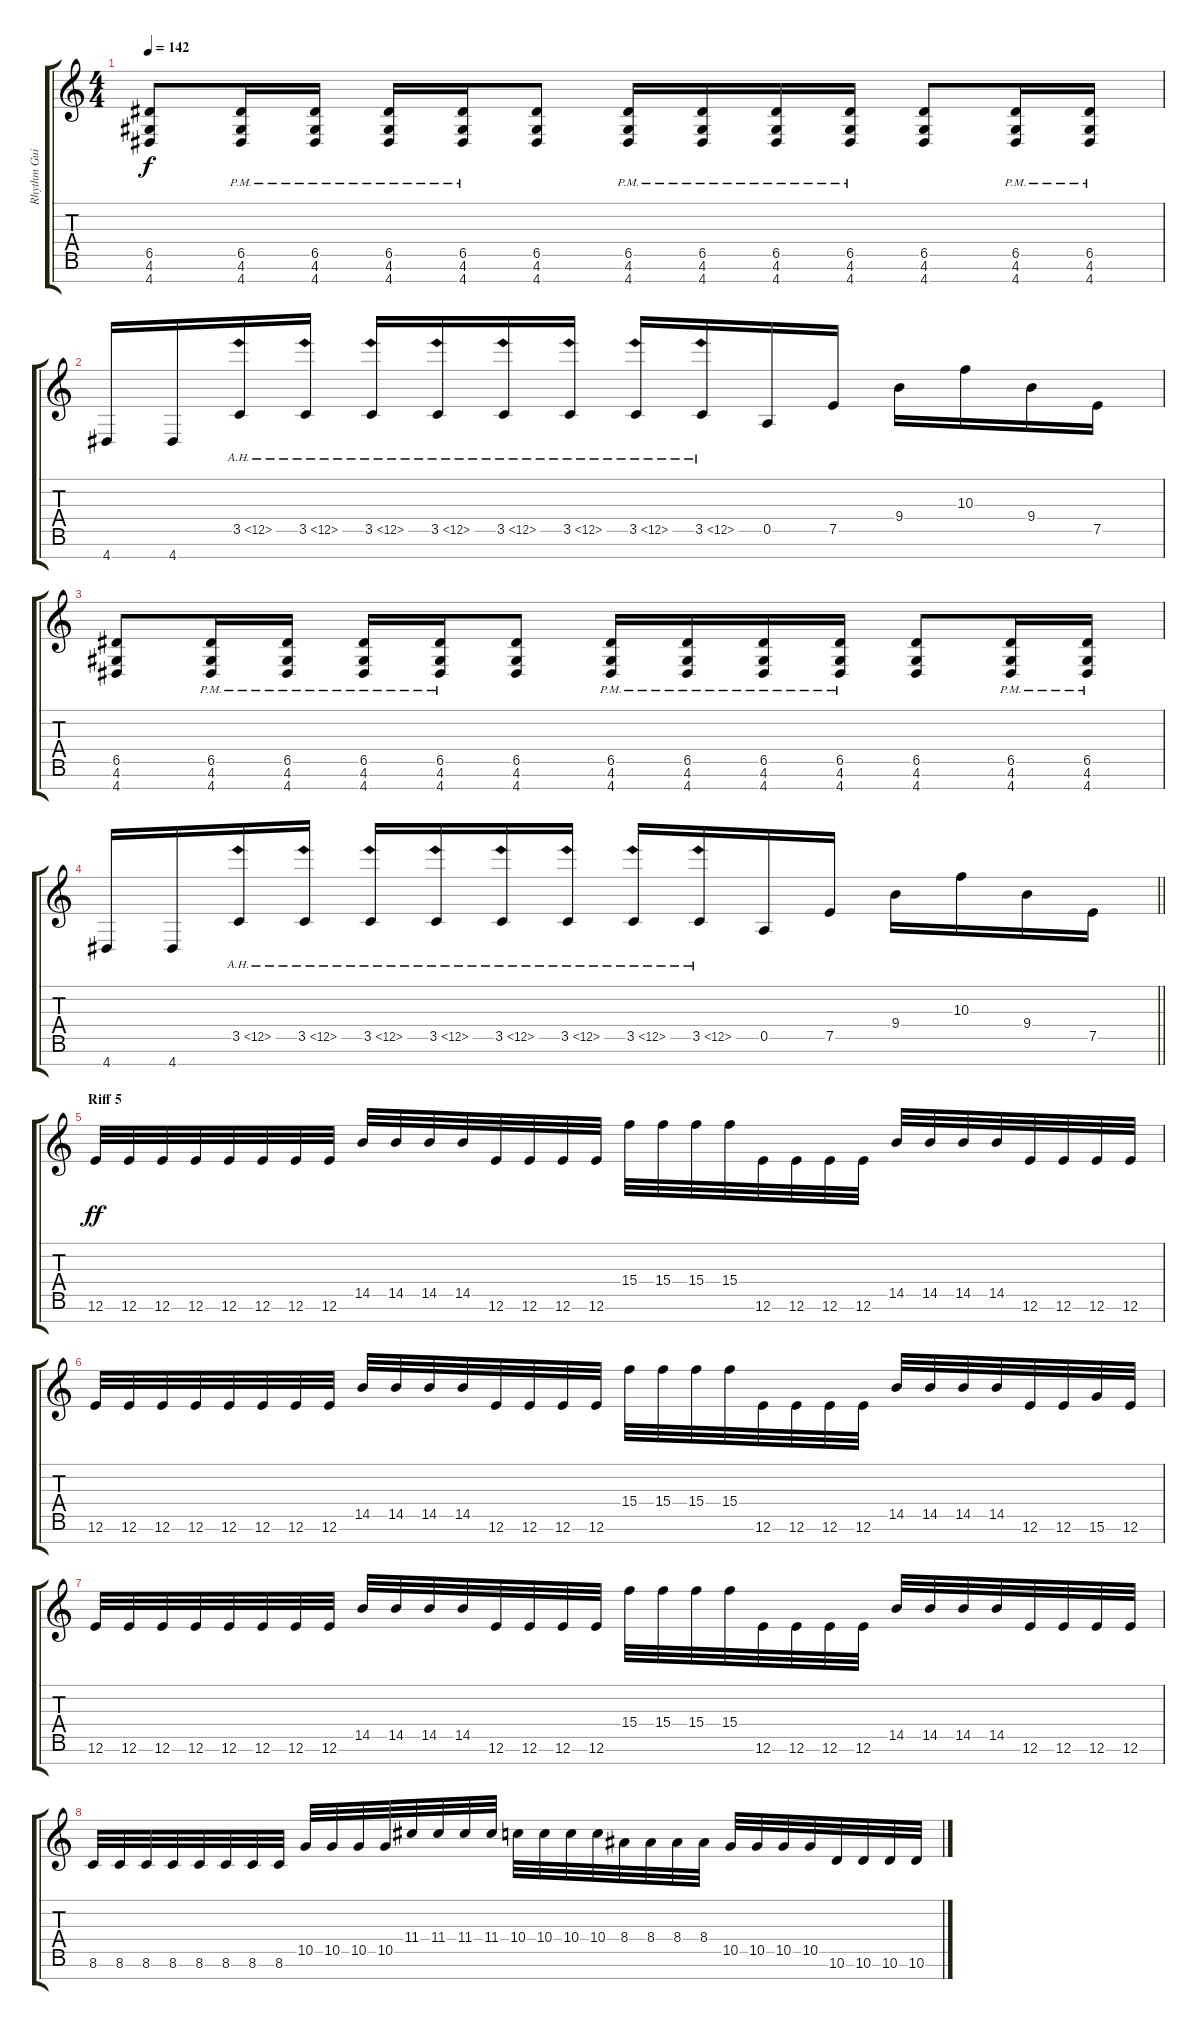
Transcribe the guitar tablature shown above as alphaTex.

\track ("Rhythm Guitar 1" "Rhythm Gui") {instrument distortionguitar}
\staff {score tabs}
\tuning (E4 B3 G3 D3 A2 E2 B1) {hide}
\ts (4 4)
\tempo 142
\clef g2
\ks c
(6.5 4.6 4.7).8{dy f} (6.5{pm} 4.6{pm} 4.7{pm}).16 (6.5{pm} 4.6{pm} 4.7{pm}).16 (6.5{pm} 4.6{pm} 4.7{pm}).16 (6.5{pm} 4.6{pm} 4.7{pm}).16 (6.5 4.6 4.7).8 (6.5{pm} 4.6{pm} 4.7{pm}).16 (6.5{pm} 4.6{pm} 4.7{pm}).16 (6.5{pm} 4.6{pm} 4.7{pm}).16 (6.5{pm} 4.6{pm} 4.7{pm}).16 (6.5 4.6 4.7).8 (6.5{pm} 4.6{pm} 4.7{pm}).16 (6.5{pm} 4.6{pm} 4.7{pm}).16 |
4.7.16 4.7.16 3.5{ah 9}.16 3.5{ah 9}.16 3.5{ah 9}.16 3.5{ah 9}.16 3.5{ah 9}.16 3.5{ah 9}.16 3.5{ah 9}.16 3.5{ah 9}.16 0.5.16 7.5.16 9.4.16 10.3.16 9.4.16 7.5.16 |
(6.5 4.6 4.7).8 (6.5{pm} 4.6{pm} 4.7{pm}).16 (6.5{pm} 4.6{pm} 4.7{pm}).16 (6.5{pm} 4.6{pm} 4.7{pm}).16 (6.5{pm} 4.6{pm} 4.7{pm}).16 (6.5 4.6 4.7).8 (6.5{pm} 4.6{pm} 4.7{pm}).16 (6.5{pm} 4.6{pm} 4.7{pm}).16 (6.5{pm} 4.6{pm} 4.7{pm}).16 (6.5{pm} 4.6{pm} 4.7{pm}).16 (6.5 4.6 4.7).8 (6.5{pm} 4.6{pm} 4.7{pm}).16 (6.5{pm} 4.6{pm} 4.7{pm}).16 |
\barLineRight lightlight
4.7.16 4.7.16 3.5{ah 9}.16 3.5{ah 9}.16 3.5{ah 9}.16 3.5{ah 9}.16 3.5{ah 9}.16 3.5{ah 9}.16 3.5{ah 9}.16 3.5{ah 9}.16 0.5.16 7.5.16 9.4.16 10.3.16 9.4.16 7.5.16 |
\section ("" "Riff 5")
12.6.32{dy ff} 12.6.32 12.6.32 12.6.32 12.6.32 12.6.32 12.6.32 12.6.32 14.5.32 14.5.32 14.5.32 14.5.32 12.6.32 12.6.32 12.6.32 12.6.32 15.4.32 15.4.32 15.4.32 15.4.32 12.6.32 12.6.32 12.6.32 12.6.32 14.5.32 14.5.32 14.5.32 14.5.32 12.6.32 12.6.32 12.6.32 12.6.32 |
12.6.32 12.6.32 12.6.32 12.6.32 12.6.32 12.6.32 12.6.32 12.6.32 14.5.32 14.5.32 14.5.32 14.5.32 12.6.32 12.6.32 12.6.32 12.6.32 15.4.32 15.4.32 15.4.32 15.4.32 12.6.32 12.6.32 12.6.32 12.6.32 14.5.32 14.5.32 14.5.32 14.5.32 12.6.32 12.6.32 15.6.32 12.6.32 |
12.6.32 12.6.32 12.6.32 12.6.32 12.6.32 12.6.32 12.6.32 12.6.32 14.5.32 14.5.32 14.5.32 14.5.32 12.6.32 12.6.32 12.6.32 12.6.32 15.4.32 15.4.32 15.4.32 15.4.32 12.6.32 12.6.32 12.6.32 12.6.32 14.5.32 14.5.32 14.5.32 14.5.32 12.6.32 12.6.32 12.6.32 12.6.32 |
8.6.32 8.6.32 8.6.32 8.6.32 8.6.32 8.6.32 8.6.32 8.6.32 10.5.32 10.5.32 10.5.32 10.5.32 11.4.32 11.4.32 11.4.32 11.4.32 10.4.32 10.4.32 10.4.32 10.4.32 8.4.32 8.4.32 8.4.32 8.4.32 10.5.32 10.5.32 10.5.32 10.5.32 10.6.32 10.6.32 10.6.32 10.6.32
